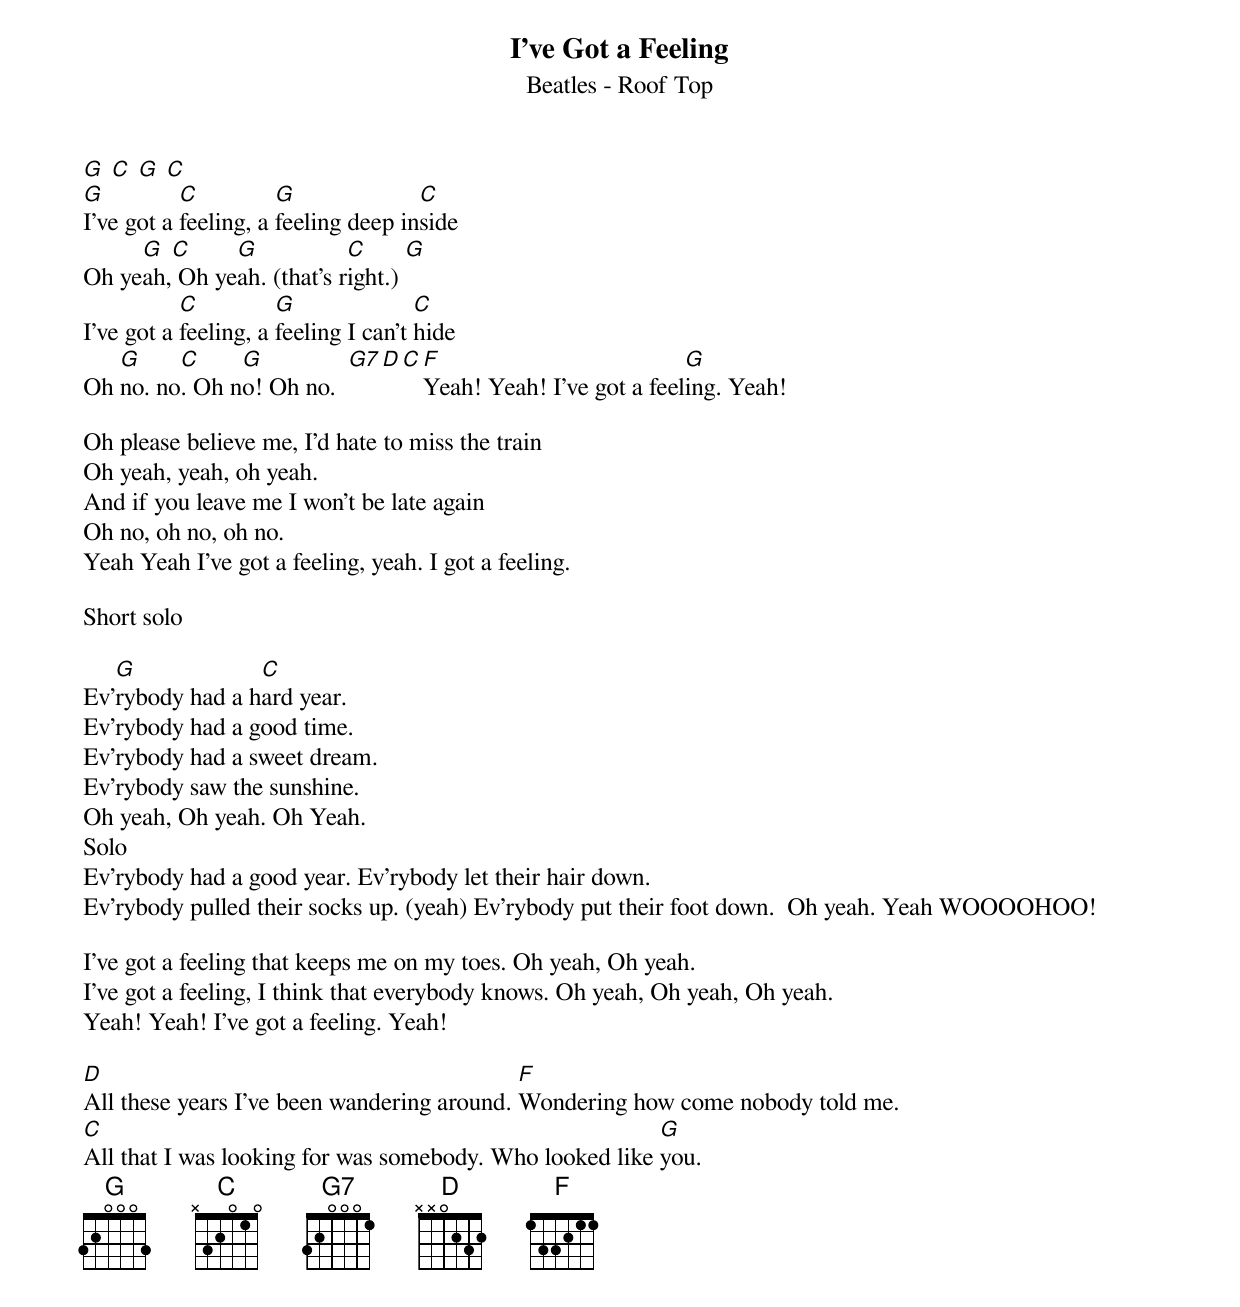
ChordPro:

{title: I've Got a Feeling}
{subtitle:Beatles - Roof Top}
[G] [C] [G] [C]
[G]I've got a [C]feeling, a [G]feeling deep in[C]side
Oh ye[G]ah,[C] Oh ye[G]ah. (that's r[C]ight.) [G]
I've got a [C]feeling, a [G]feeling I can't [C]hide
Oh [G]no. no[C]. Oh n[G]o! Oh no.  [G7][D][C][F]Yeah! Yeah! I've got a feel[G]ing. Yeah!

Oh please believe me, I'd hate to miss the train
Oh yeah, yeah, oh yeah.
And if you leave me I won't be late again
Oh no, oh no, oh no.
Yeah Yeah I've got a feeling, yeah. I got a feeling.

Short solo

Ev'[G]rybody had a h[C]ard year.
Ev'rybody had a good time.
Ev'rybody had a sweet dream.
Ev'rybody saw the sunshine.
Oh yeah, Oh yeah. Oh Yeah.
Solo
Ev'rybody had a good year. Ev'rybody let their hair down.
Ev'rybody pulled their socks up. (yeah) Ev'rybody put their foot down.  Oh yeah. Yeah WOOOOHOO!

I've got a feeling that keeps me on my toes. Oh yeah, Oh yeah.
I've got a feeling, I think that everybody knows. Oh yeah, Oh yeah, Oh yeah.
Yeah! Yeah! I've got a feeling. Yeah!

[D]All these years I've been wandering around. [F]Wondering how come nobody told me.
[C]All that I was looking for was somebody. Who looked like [G]you.
